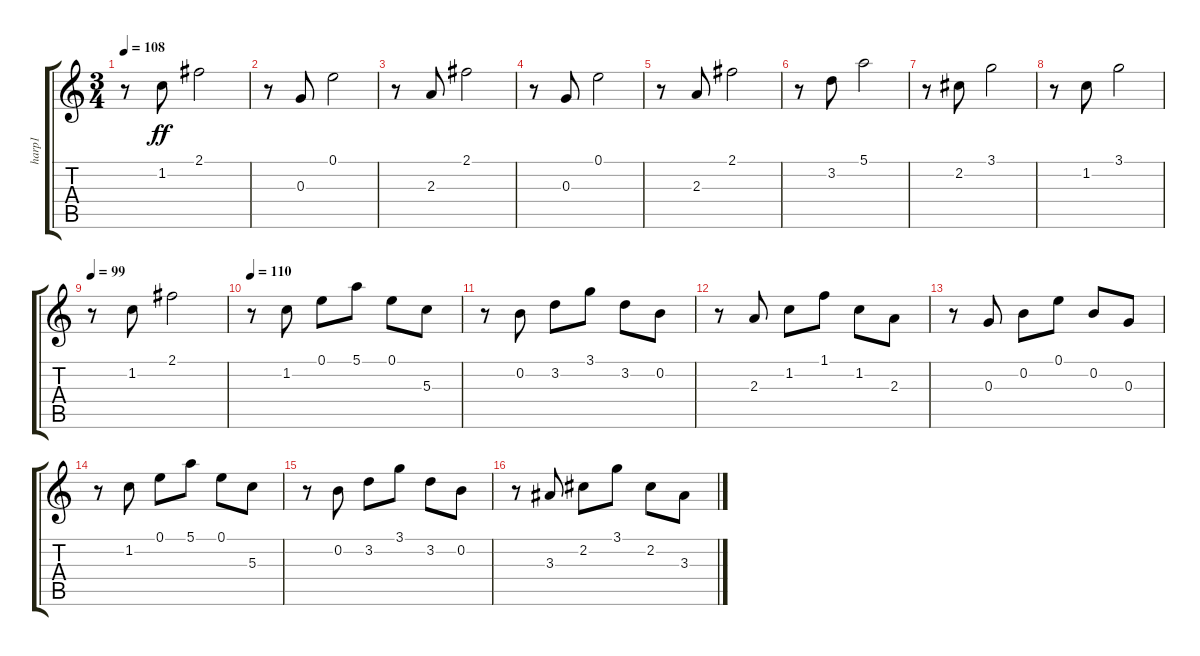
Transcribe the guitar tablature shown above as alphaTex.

\track ("harp1" "harp1") {instrument acousticguitarnylon}
\staff {score tabs}
\tuning (E4 B3 G3 D3 A2 E2) {hide}
\ts (3 4)
\tempo 108
\clef g2
\ks c
r.8{dy ff} 1.2.8 2.1.2 |
r.8 0.3.8 0.1.2 |
r.8 2.3.8 2.1.2 |
r.8 0.3.8 0.1.2 |
r.8 2.3.8 2.1.2 |
r.8 3.2.8 5.1.2 |
r.8 2.2.8 3.1.2 |
r.8 1.2.8 3.1.2 |
\tempo 99
r.8 1.2.8 2.1.2 |
\tempo 110
r.8 1.2.8 0.1.8 5.1.8 0.1.8 5.3.8 |
r.8 0.2.8 3.2.8 3.1.8 3.2.8 0.2.8 |
r.8 2.3.8 1.2.8 1.1.8 1.2.8 2.3.8 |
r.8 0.3.8 0.2.8 0.1.8 0.2.8 0.3.8 |
r.8 1.2.8 0.1.8 5.1.8 0.1.8 5.3.8 |
r.8 0.2.8 3.2.8 3.1.8 3.2.8 0.2.8 |
r.8 3.3.8 2.2.8 3.1.8 2.2.8 3.3.8
